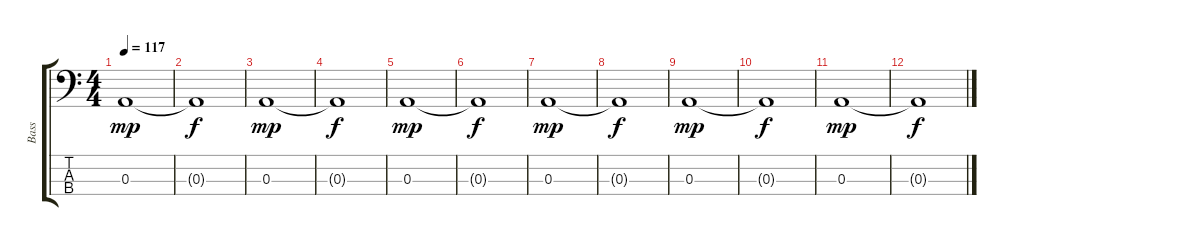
\track ("Bass" "Bass") {instrument electricbassfinger}
\staff {score tabs}
\tuning (G2 D2 A1 E1) {hide}
\ts (4 4)
\tempo 117
\clef f4
\ks c
0.3.1{dy mp volume 12} |
0.3{t}.1{dy f} |
0.3.1{dy mp volume 10} |
0.3{t}.1{dy f} |
0.3.1{dy mp volume 8} |
0.3{t}.1{dy f} |
0.3.1{dy mp volume 6} |
0.3{t}.1{dy f} |
0.3.1{dy mp volume 4} |
0.3{t}.1{dy f} |
0.3.1{dy mp volume 2} |
0.3{t}.1{dy f}
